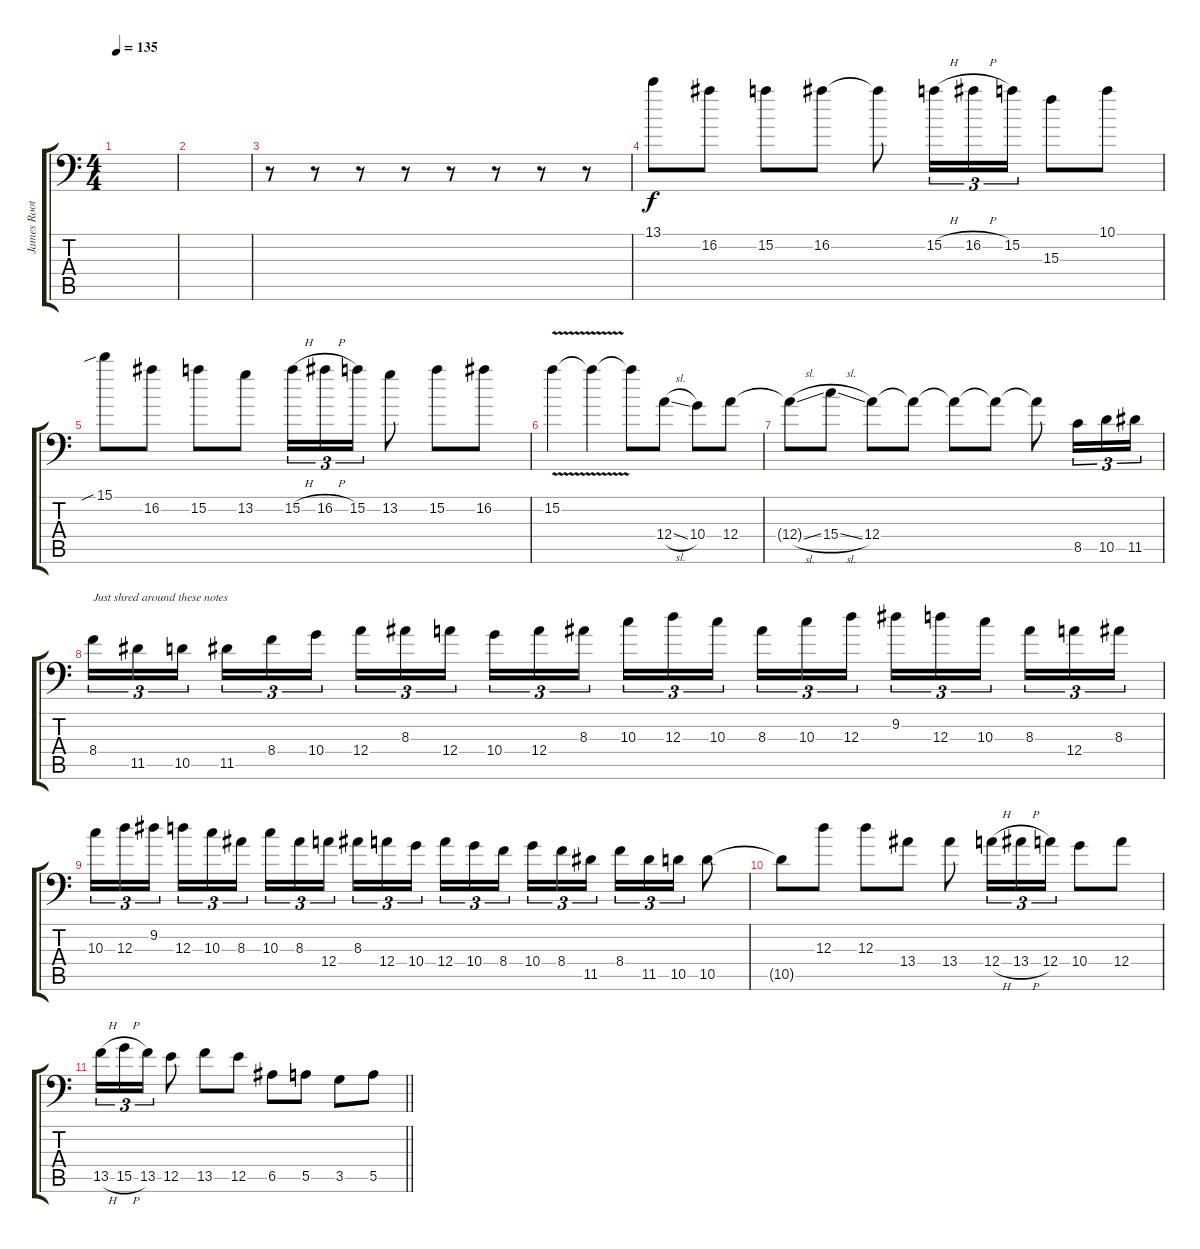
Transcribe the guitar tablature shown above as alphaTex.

\track ("James Root's Solo P.2" "James Root") {instrument distortionguitar}
\staff {score tabs}
\tuning (B3 Gb3 D3 A2 E2 A1) {hide}
\ts (4 4)
\tempo 135
\clef f4
\ks c
|
|
r.8 r.8 r.8 r.8 r.8 r.8 r.8 r.8 |
13.1.8 16.2.8 15.2.8 16.2.8 16.2{t}.8 15.2{h}.16{tu (3 2)} 16.2{h}.16{tu (3 2)} 15.2.16{tu (3 2)} 15.3.8 10.1.8 |
15.1{sib}.8 16.2.8 15.2.8 13.2.8 15.2{h}.16{tu (3 2)} 16.2{h}.16{tu (3 2)} 15.2.16{tu (3 2)} 13.2.8 15.2.8 16.2.8 |
15.2{v}.4 15.2{t}.4 15.2{t}.8 12.4{sl}.8 10.4.8 12.4.8 |
12.4{sl t}.8 15.4{sl}.8 12.4.8 12.4{t}.8 12.4{t}.8 12.4{t}.8 12.4{t}.8 8.5.16{tu (3 2)} 10.5.16{tu (3 2)} 11.5.16{tu (3 2)} |
8.4.16{tu (3 2) txt "Just shred around these notes"} 11.5.16{tu (3 2)} 10.5.16{tu (3 2) beam splitsecondary} 11.5.16{tu (3 2)} 8.4.16{tu (3 2)} 10.4.16{tu (3 2)} 12.4.16{tu (3 2)} 8.3.16{tu (3 2)} 12.4.16{tu (3 2) beam splitsecondary} 10.4.16{tu (3 2)} 12.4.16{tu (3 2)} 8.3.16{tu (3 2)} 10.3.16{tu (3 2)} 12.3.16{tu (3 2)} 10.3.16{tu (3 2) beam splitsecondary} 8.3.16{tu (3 2)} 10.3.16{tu (3 2)} 12.3.16{tu (3 2)} 9.2.16{tu (3 2)} 12.3.16{tu (3 2)} 10.3.16{tu (3 2) beam splitsecondary} 8.3.16{tu (3 2)} 12.4.16{tu (3 2)} 8.3.16{tu (3 2)} |
10.3.16{tu (3 2)} 12.3.16{tu (3 2)} 9.2.16{tu (3 2) beam splitsecondary} 12.3.16{tu (3 2)} 10.3.16{tu (3 2)} 8.3.16{tu (3 2)} 10.3.16{tu (3 2)} 8.3.16{tu (3 2)} 12.4.16{tu (3 2) beam splitsecondary} 8.3.16{tu (3 2)} 12.4.16{tu (3 2)} 10.4.16{tu (3 2)} 12.4.16{tu (3 2)} 10.4.16{tu (3 2)} 8.4.16{tu (3 2) beam splitsecondary} 10.4.16{tu (3 2)} 8.4.16{tu (3 2)} 11.5.16{tu (3 2)} 8.4.16{tu (3 2)} 11.5.16{tu (3 2)} 10.5.16{tu (3 2)} 10.5.8 |
10.5{t}.8 12.3.8 12.3.8 13.4.8 13.4.8 12.4{h}.16{tu (3 2)} 13.4{h}.16{tu (3 2)} 12.4.16{tu (3 2)} 10.4.8 12.4.8 |
\barLineRight lightlight
13.5{h}.16{tu (3 2)} 15.5{h}.16{tu (3 2)} 13.5.16{tu (3 2)} 12.5.8 13.5.8 12.5.8 6.5.8 5.5.8 3.5.8 5.5.8
